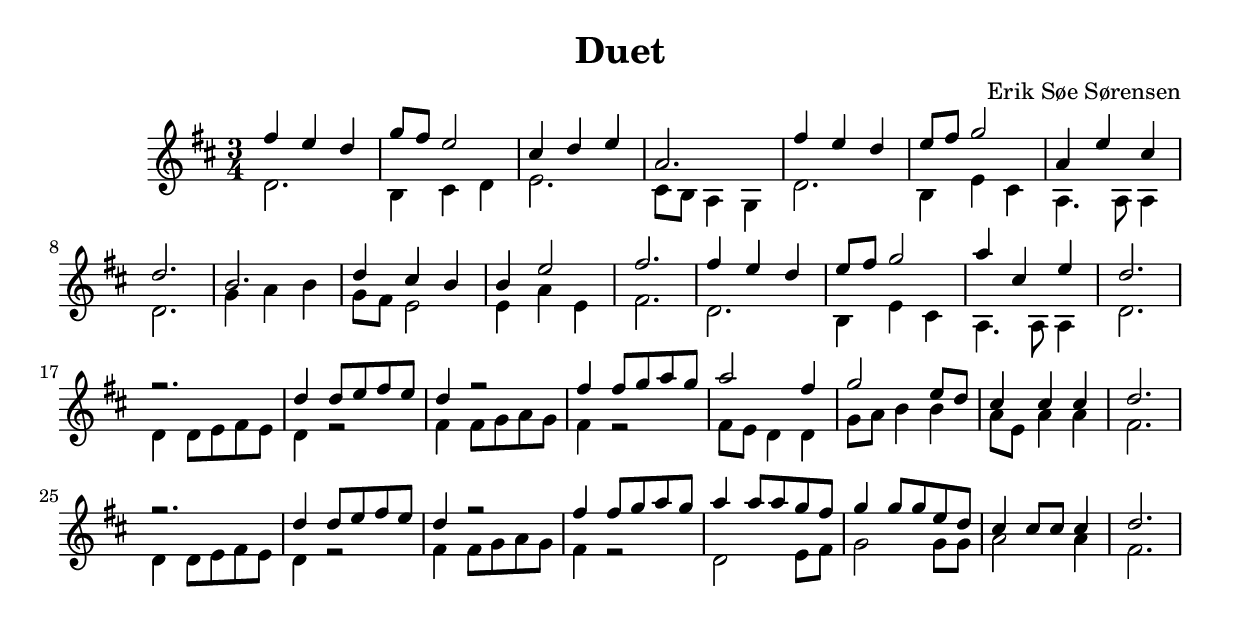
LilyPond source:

				% Komponeret 26/10-19
				% Erik Søe Sørensen

%% Mål: Duet, 2 violiner, 3/4 takt.

\version "2.18.2"
\header {
  title = "Duet"
  composer = "Erik Søe Sørensen"
}
musik = \transpose c d' {
    \time 3/4
    \key c \major
    {
      <<
	%% Create voices:
	\context Voice = "Violin 1" {\voiceOne}
	\context Voice = "Violin 2" {\voiceTwo}
      >>
      %% "A"
      %% I ii V I
      <<
      	\context Voice = "Violin 1" \relative {|e'4 d c | f8 e d2}
	\context Voice = "Violin 2" \relative {|c2. | a4 b c }
      >>
      <<
	\context Voice = "Violin 1" \relative {|b4 c d | g,2.}
	\context Voice = "Violin 2" \relative {|d2. | b8 a g4 f  }
      >>
      %% I ii V I
      <<
      	\context Voice = "Violin 1" \relative {|e'4 d c | d8 e f2}
	\context Voice = "Violin 2" \relative {|c2. | a4 d b }
      >>
      <<
	\context Voice = "Violin 1" \relative {|g4 d' b | c2. }
	\context Voice = "Violin 2" \relative {|g,4. g8 g4 | c2. }
      >>

      %% "B"
      %% IV IV ii vi(?)
      <<
      	\context Voice = "Violin 1" \relative {|a2. | c4 b a}
      	\context Voice = "Violin 2" \relative {|f4 g a | f8 e d2}
      >>
      <<
       	\context Voice = "Violin 1" \relative {|a4 d2 | e2.}
       	\context Voice = "Violin 2" \relative {|d4 g d | e2.}
       >>

      %% "A"
      %% I ii V I
      <<
	\context Voice = "Violin 1" \relative {|e'4 d c | d8 e f2}
	\context Voice = "Violin 2" \relative {|c2. | a4 d b }
      >>
      <<
	\context Voice = "Violin 1" \relative {|g'4 b, d | c2. }
	\context Voice = "Violin 2" \relative {|g,4. g8 g4 | c2. }
      >>

      %% I I I I
      <<
	\context Voice = "Violin 1" \relative {|r2. | c'4 c8 d e d}
	\context Voice = "Violin 2" \relative {|c4 c8 d e d | c4 r2 |}
      >>
      <<
	\context Voice = "Violin 1" \relative {|c'4 r2 | e4 e8 f g f }
	\context Voice = "Violin 2" \relative {|e4 e8 f g f | e4 r2}
      >>

      %% I IV V I
      <<
	\context Voice = "Violin 1" \relative {|g'2 e4 | f2 d8 c8}
	\context Voice = "Violin 2" \relative {|e8 d8 c4 c4 | f8 g8 a4 a4|}
      >>
      <<
	\context Voice = "Violin 1" \relative {|b4 b b | c2.}
	\context Voice = "Violin 2" \relative {|g8 d8 g4 g4 | e2.}
      >>

      %% I I I I
      <<
	\context Voice = "Violin 1" \relative {|r2. | c'4 c8 d e d}
	\context Voice = "Violin 2" \relative {|c4 c8 d e d | c4 r2 |}
      >>
      <<
	\context Voice = "Violin 1" \relative {|c'4 r2 | e4 e8 f g f }
	\context Voice = "Violin 2" \relative {|e4 e8 f g f | e4 r2}
      >>

      %% I IV V I
      <<
	\context Voice = "Violin 1" \relative {|g'4 g8 g8 f8 e8 | f4 f8 f d c}
	\context Voice = "Violin 2" \relative {|c2 d8 e8| f2 f8 f8|}
      >>
      <<
	\context Voice = "Violin 1" \relative {|b4 b8 b8 b4 | c2.}
	\context Voice = "Violin 2" \relative {|g2 g4 | e2.}
      >>

}
  }
\score {
  \musik
  \layout { }
  }
showLastLength = R1*5
\score {
  \new Staff \with {midiInstrument = #"violin"} {
    \unfoldRepeats \musik
  }
  \midi {
    midiInstrument = violin
    \tempo 4 = 120
  }
}
